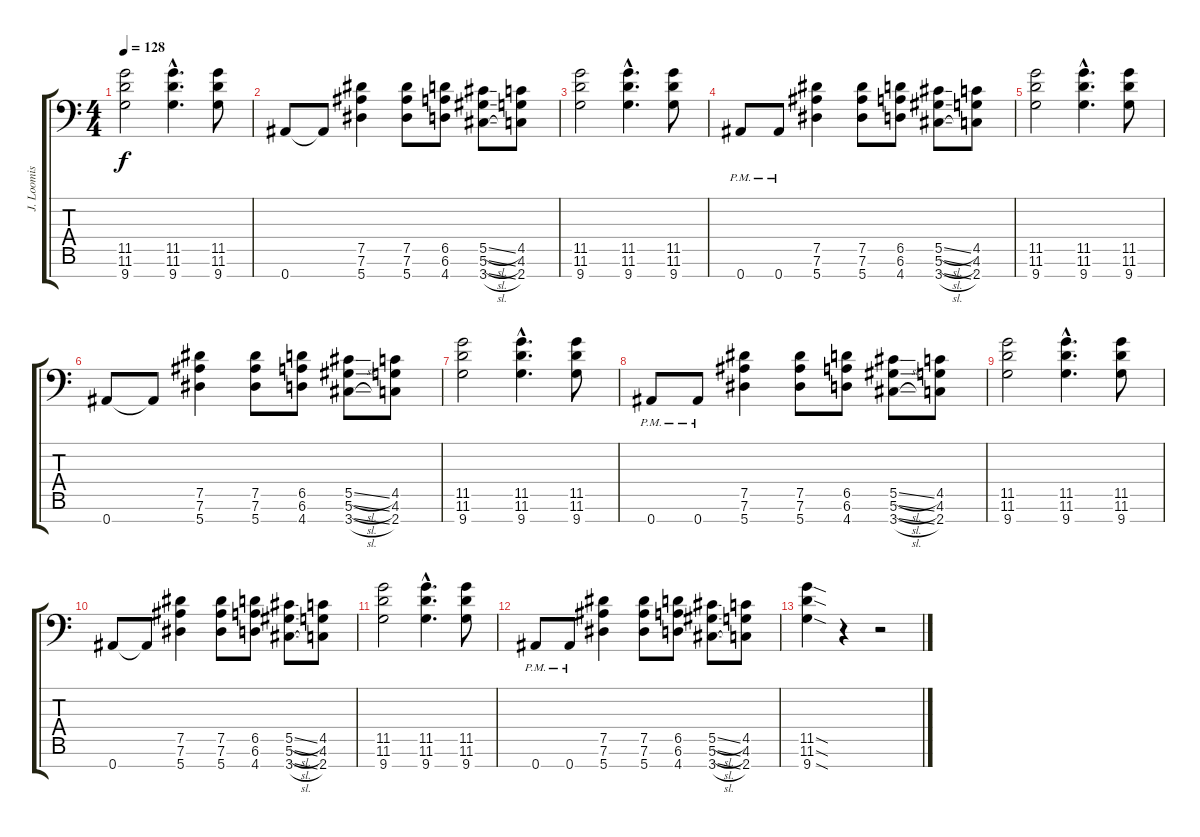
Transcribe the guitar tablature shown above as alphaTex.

\track ("J. Loomis (lead & Solo)" "J. Loomis ") {instrument distortionguitar}
\staff {score tabs}
\tuning (Eb4 Bb3 Gb3 Db3 Ab2 Eb2 Bb1) {hide}
\ts (4 4)
\tempo 128
\clef f4
\ks c
(11.5 11.6 9.7).2{dy f} (11.5{hac} 11.6{hac} 9.7{hac}).4{d} (11.5 11.6 9.7).8 |
0.7.8 0.7{t}.8 (7.5 7.6 5.7).4 (7.5 7.6 5.7).8 (6.5 6.6 4.7).8 (5.5{sl} 5.6{sl} 3.7{sl}).8 (4.5 4.6 2.7).8 |
(11.5 11.6 9.7).2 (11.5{hac} 11.6{hac} 9.7{hac}).4{d} (11.5 11.6 9.7).8 |
0.7{pm}.8 0.7{pm}.8 (7.5 7.6 5.7).4 (7.5 7.6 5.7).8 (6.5 6.6 4.7).8 (5.5{sl} 5.6{sl} 3.7{sl}).8 (4.5 4.6 2.7).8 |
(11.5 11.6 9.7).2 (11.5{hac} 11.6{hac} 9.7{hac}).4{d} (11.5 11.6 9.7).8 |
0.7.8 0.7{t}.8 (7.5 7.6 5.7).4 (7.5 7.6 5.7).8 (6.5 6.6 4.7).8 (5.5{sl} 5.6{sl} 3.7{sl}).8 (4.5 4.6 2.7).8 |
(11.5 11.6 9.7).2 (11.5{hac} 11.6{hac} 9.7{hac}).4{d} (11.5 11.6 9.7).8 |
0.7{pm}.8 0.7{pm}.8 (7.5 7.6 5.7).4 (7.5 7.6 5.7).8 (6.5 6.6 4.7).8 (5.5{sl} 5.6{sl} 3.7{sl}).8 (4.5 4.6 2.7).8 |
(11.5 11.6 9.7).2 (11.5{hac} 11.6{hac} 9.7{hac}).4{d} (11.5 11.6 9.7).8 |
0.7.8 0.7{t}.8 (7.5 7.6 5.7).4 (7.5 7.6 5.7).8 (6.5 6.6 4.7).8 (5.5{sl} 5.6{sl} 3.7{sl}).8 (4.5 4.6 2.7).8 |
(11.5 11.6 9.7).2 (11.5{hac} 11.6{hac} 9.7{hac}).4{d} (11.5 11.6 9.7).8 |
0.7{pm}.8 0.7{pm}.8 (7.5 7.6 5.7).4 (7.5 7.6 5.7).8 (6.5 6.6 4.7).8 (5.5{sl} 5.6{sl} 3.7{sl}).8 (4.5 4.6 2.7).8 |
(11.5{sod} 11.6{sod} 9.7{sod}).4 r.4 r.2
